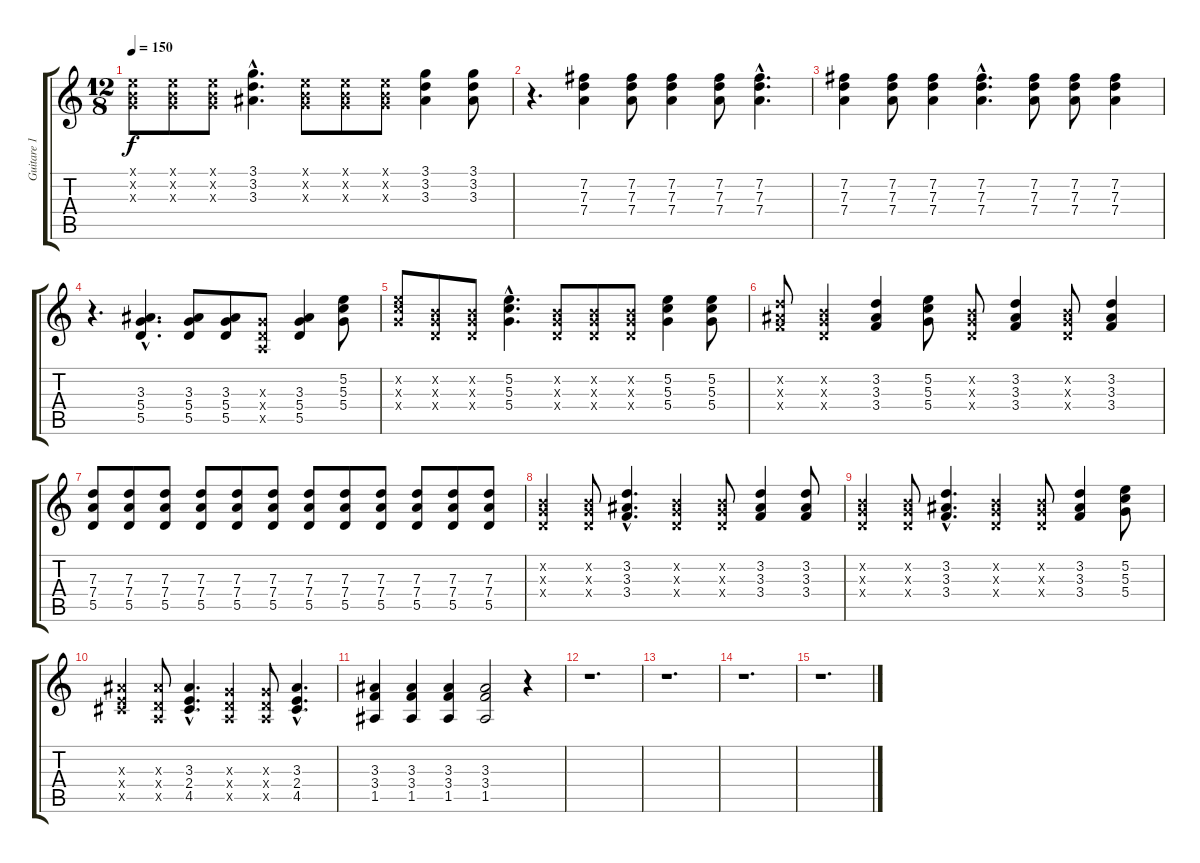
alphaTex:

\track ("Guitare 1" "Guitare 1") {instrument electricguitarclean}
\staff {score tabs}
\tuning (E4 B3 G3 D3 A2 E2) {hide}
\ts (12 8)
\tempo 150
\clef g2
\ks c
(0.1{x} 0.2{x} 0.3{x}).8{dy f} (0.1{x} 0.2{x} 0.3{x}).8 (0.1{x} 0.2{x} 0.3{x}).8 (3.1{hac} 3.2{hac} 3.3{hac}).4{d} (0.1{x} 0.2{x} 0.3{x}).8 (0.1{x} 0.2{x} 0.3{x}).8 (0.1{x} 0.2{x} 0.3{x}).8 (3.1 3.2 3.3).4 (3.1 3.2 3.3).8 |
r.4{d} (7.2 7.3 7.4).4 (7.2 7.3 7.4).8 (7.2 7.3 7.4).4 (7.2 7.3 7.4).8 (7.2{hac} 7.3{hac} 7.4{hac}).4{d} |
(7.2 7.3 7.4).4 (7.2 7.3 7.4).8 (7.2 7.3 7.4).4 (7.2{hac} 7.3{hac} 7.4{hac}).4{d} (7.2 7.3 7.4).8 (7.2 7.3 7.4).8 (7.2 7.3 7.4).4 |
r.4{d} (3.3 5.4{hac} 5.5{hac}).4{d} (3.3 5.4 5.5).8 (3.3 5.4 5.5).8 (0.3{x} 0.4{x} 0.5{x}).8 (3.3 5.4 5.5).4 (5.2 5.3 5.4).8 |
(5.2{x} 5.3{x} 5.4{x}).8 (0.2{x} 0.3{x} 0.4{x}).8 (0.2{x} 0.3{x} 0.4{x}).8 (5.2{hac} 5.3{hac} 5.4{hac}).4{d} (0.2{x} 0.3{x} 0.4{x}).8 (0.2{x} 0.3{x} 0.4{x}).8 (0.2{x} 0.3{x} 0.4{x}).8 (5.2 5.3 5.4).4 (5.2 5.3 5.4).8 |
(3.2{x} 3.3{x} 3.4{x}).8 (0.2{x} 0.3{x} 0.4{x}).4 (3.2 3.3 3.4).4 (5.2 5.3 5.4).8 (0.2{x} 0.3{x} 0.4{x}).8 (3.2 3.3 3.4).4 (0.2{x} 0.3{x} 0.4{x}).8 (3.2 3.3 3.4).4 |
(7.3 7.4 5.5).8 (7.3 7.4 5.5).8 (7.3 7.4 5.5).8 (7.3 7.4 5.5).8 (7.3 7.4 5.5).8 (7.3 7.4 5.5).8 (7.3 7.4 5.5).8 (7.3 7.4 5.5).8 (7.3 7.4 5.5).8 (7.3 7.4 5.5).8 (7.3 7.4 5.5).8 (7.3 7.4 5.5).8 |
(0.2{x} 0.3{x} 0.4{x}).4 (0.2{x} 0.3{x} 0.4{x}).8 (3.2{hac} 3.3{hac} 3.4{hac}).4{d} (0.2{x} 0.3{x} 0.4{x}).4 (0.2{x} 0.3{x} 0.4{x}).8 (3.2 3.3 3.4).4 (3.2 3.3 3.4).8 |
(0.2{x} 0.3{x} 0.4{x}).4 (0.2{x} 0.3{x} 0.4{x}).8 (3.2{hac} 3.3{hac} 3.4{hac}).4{d} (0.2{x} 0.3{x} 0.4{x}).4 (0.2{x} 0.3{x} 0.4{x}).8 (3.2 3.3 3.4).4 (5.2 5.3 5.4).8 |
(3.3{x} 2.4{x} 4.5{x}).4 (3.3{x} 0.4{x} 0.5{x}).8 (3.3{hac} 2.4{hac} 4.5{hac}).4{d} (0.3{x} 0.4{x} 0.5{x}).4 (0.3{x} 0.4{x} 0.5{x}).8 (3.3{hac} 2.4{hac} 4.5{hac}).4{d} |
(3.3 3.4 1.5).4 (3.3 3.4 1.5).4 (3.3 3.4 1.5).4 (3.3 3.4 1.5).2 r.4 |
r.1{d} |
r.1{d} |
r.1{d} |
r.1{d}
